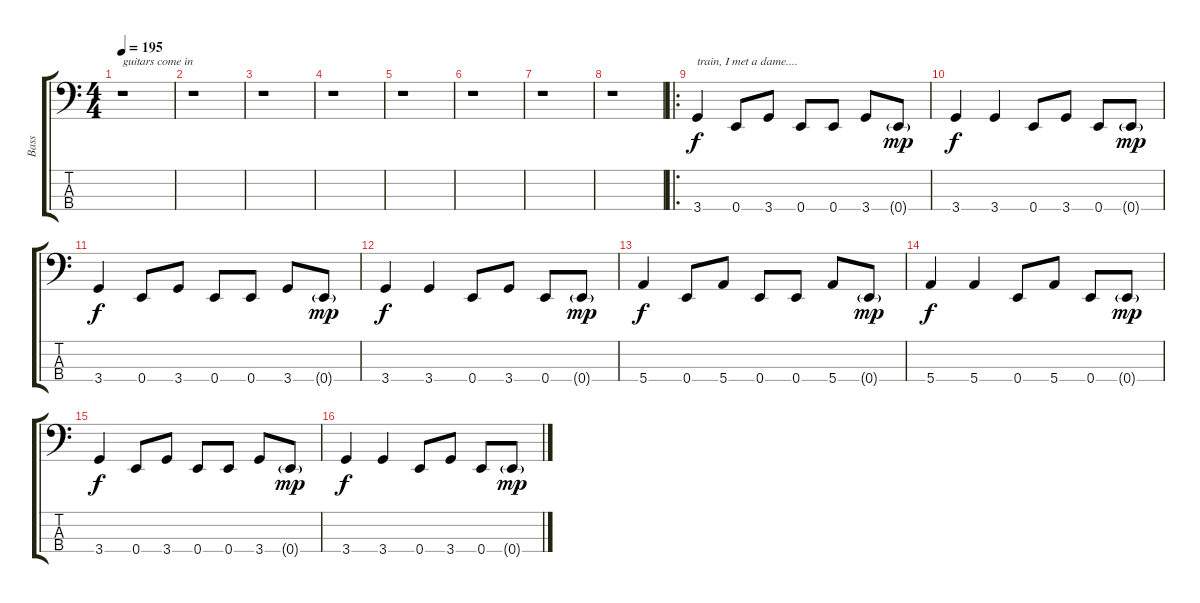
\track ("Bass" "Bass") {instrument electricbassfinger}
\staff {score tabs}
\tuning (G2 D2 A1 E1) {hide}
\ts (4 4)
\tempo 195
\clef f4
\ks c
r.1{txt "guitars come in" dy f} |
r.1 |
r.1 |
r.1 |
r.1 |
r.1 |
r.1 |
r.1 |
\ro
3.4.4{txt "train, I met a dame...."} 0.4.8 3.4.8 0.4.8 0.4.8 3.4.8 0.4{g}.8{dy mp} |
3.4.4{dy f} 3.4.4 0.4.8 3.4.8 0.4.8 0.4{g}.8{dy mp} |
3.4.4{dy f} 0.4.8 3.4.8 0.4.8 0.4.8 3.4.8 0.4{g}.8{dy mp} |
3.4.4{dy f} 3.4.4 0.4.8 3.4.8 0.4.8 0.4{g}.8{dy mp} |
5.4.4{dy f} 0.4.8 5.4.8 0.4.8 0.4.8 5.4.8 0.4{g}.8{dy mp} |
5.4.4{dy f} 5.4.4 0.4.8 5.4.8 0.4.8 0.4{g}.8{dy mp} |
3.4.4{dy f} 0.4.8 3.4.8 0.4.8 0.4.8 3.4.8 0.4{g}.8{dy mp} |
3.4.4{dy f} 3.4.4 0.4.8 3.4.8 0.4.8 0.4{g}.8{dy mp}
